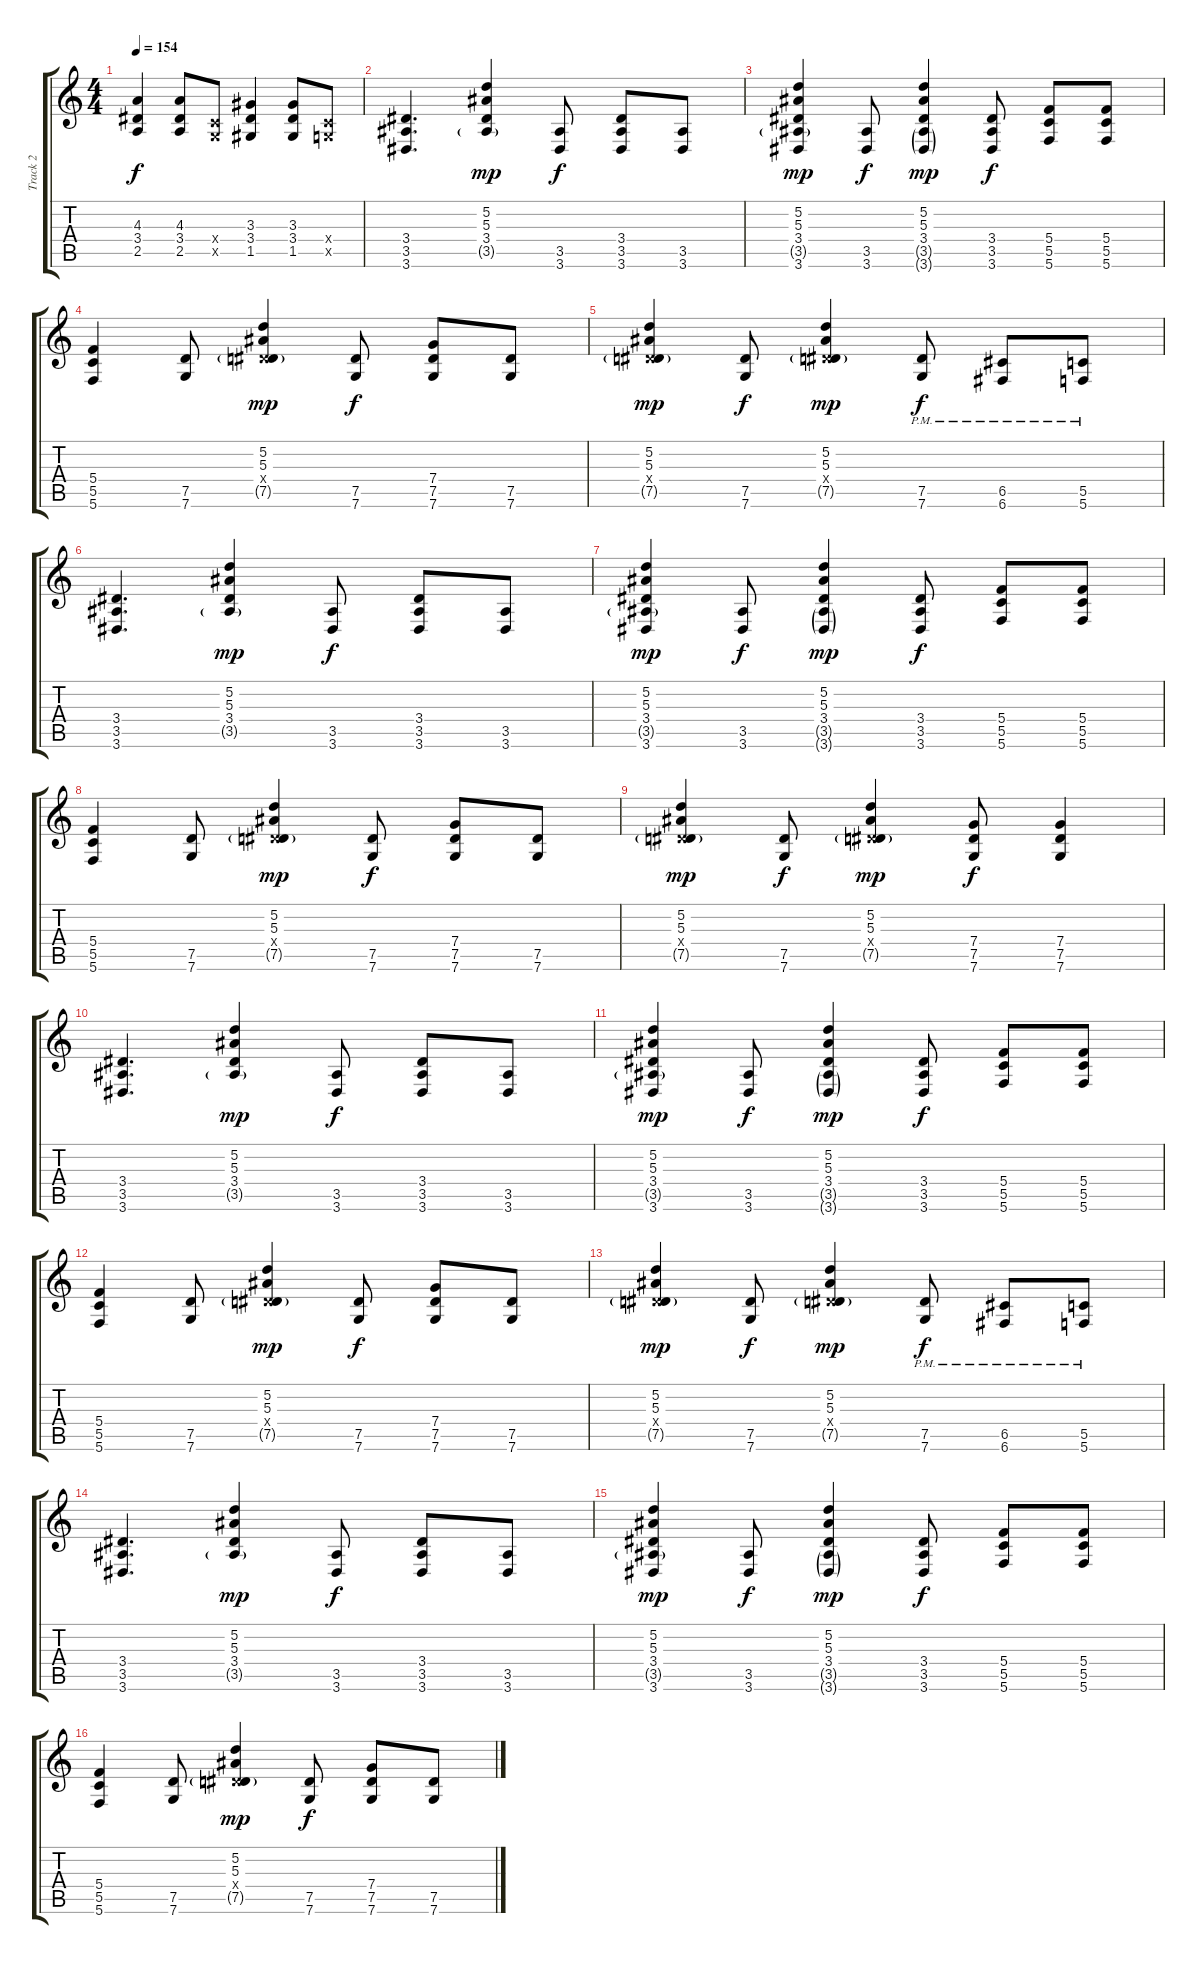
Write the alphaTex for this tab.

\track ("Track 2" "Track 2") {instrument distortionguitar}
\staff {score tabs}
\tuning (D4 A3 F3 C3 G2 C2) {hide}
\ts (4 4)
\tempo 154
\clef g2
\ks c
(4.3 3.4 2.5).4{dy f} (4.3 3.4 2.5).8 (0.4{x} 0.5{x}).8 (3.3 3.4 1.5).4 (3.3 3.4 1.5).8 (0.4{x} 0.5{x}).8 |
(3.4 3.5 3.6).4{d} (5.2 5.3 3.4 3.5{g}).4{dy mp} (3.5 3.6).8{dy f} (3.4 3.5 3.6).8 (3.5 3.6).8 |
(5.2 5.3 3.4 3.5{g} 3.6).4{dy mp} (3.5 3.6).8{dy f} (5.2 5.3 3.4 3.5{g} 3.6{g}).4{dy mp} (3.4 3.5 3.6).8{dy f} (5.4 5.5 5.6).8 (5.4 5.5 5.6).8 |
(5.4 5.5 5.6).4 (7.5 7.6).8 (5.2 5.3 3.4{x} 7.5{g}).4{dy mp} (7.5 7.6).8{dy f} (7.4 7.5 7.6).8 (7.5 7.6).8 |
(5.2 5.3 3.4{x} 7.5{g}).4{dy mp} (7.5 7.6).8{dy f} (5.2 5.3 3.4{x} 7.5{g}).4{dy mp} (7.5{pm} 7.6{pm}).8{dy f} (6.5{pm} 6.6{pm}).8 (5.5{pm} 5.6{pm}).8 |
(3.4 3.5 3.6).4{d} (5.2 5.3 3.4 3.5{g}).4{dy mp} (3.5 3.6).8{dy f} (3.4 3.5 3.6).8 (3.5 3.6).8 |
(5.2 5.3 3.4 3.5{g} 3.6).4{dy mp} (3.5 3.6).8{dy f} (5.2 5.3 3.4 3.5{g} 3.6{g}).4{dy mp} (3.4 3.5 3.6).8{dy f} (5.4 5.5 5.6).8 (5.4 5.5 5.6).8 |
(5.4 5.5 5.6).4 (7.5 7.6).8 (5.2 5.3 3.4{x} 7.5{g}).4{dy mp} (7.5 7.6).8{dy f} (7.4 7.5 7.6).8 (7.5 7.6).8 |
(5.2 5.3 3.4{x} 7.5{g}).4{dy mp} (7.5 7.6).8{dy f} (5.2 5.3 3.4{x} 7.5{g}).4{dy mp} (7.4 7.5 7.6).8{dy f} (7.4 7.5 7.6).4 |
(3.4 3.5 3.6).4{d} (5.2 5.3 3.4 3.5{g}).4{dy mp} (3.5 3.6).8{dy f} (3.4 3.5 3.6).8 (3.5 3.6).8 |
(5.2 5.3 3.4 3.5{g} 3.6).4{dy mp} (3.5 3.6).8{dy f} (5.2 5.3 3.4 3.5{g} 3.6{g}).4{dy mp} (3.4 3.5 3.6).8{dy f} (5.4 5.5 5.6).8 (5.4 5.5 5.6).8 |
(5.4 5.5 5.6).4 (7.5 7.6).8 (5.2 5.3 3.4{x} 7.5{g}).4{dy mp} (7.5 7.6).8{dy f} (7.4 7.5 7.6).8 (7.5 7.6).8 |
(5.2 5.3 3.4{x} 7.5{g}).4{dy mp} (7.5 7.6).8{dy f} (5.2 5.3 3.4{x} 7.5{g}).4{dy mp} (7.5{pm} 7.6{pm}).8{dy f} (6.5{pm} 6.6{pm}).8 (5.5{pm} 5.6{pm}).8 |
(3.4 3.5 3.6).4{d} (5.2 5.3 3.4 3.5{g}).4{dy mp} (3.5 3.6).8{dy f} (3.4 3.5 3.6).8 (3.5 3.6).8 |
(5.2 5.3 3.4 3.5{g} 3.6).4{dy mp} (3.5 3.6).8{dy f} (5.2 5.3 3.4 3.5{g} 3.6{g}).4{dy mp} (3.4 3.5 3.6).8{dy f} (5.4 5.5 5.6).8 (5.4 5.5 5.6).8 |
(5.4 5.5 5.6).4 (7.5 7.6).8 (5.2 5.3 3.4{x} 7.5{g}).4{dy mp} (7.5 7.6).8{dy f} (7.4 7.5 7.6).8 (7.5 7.6).8
